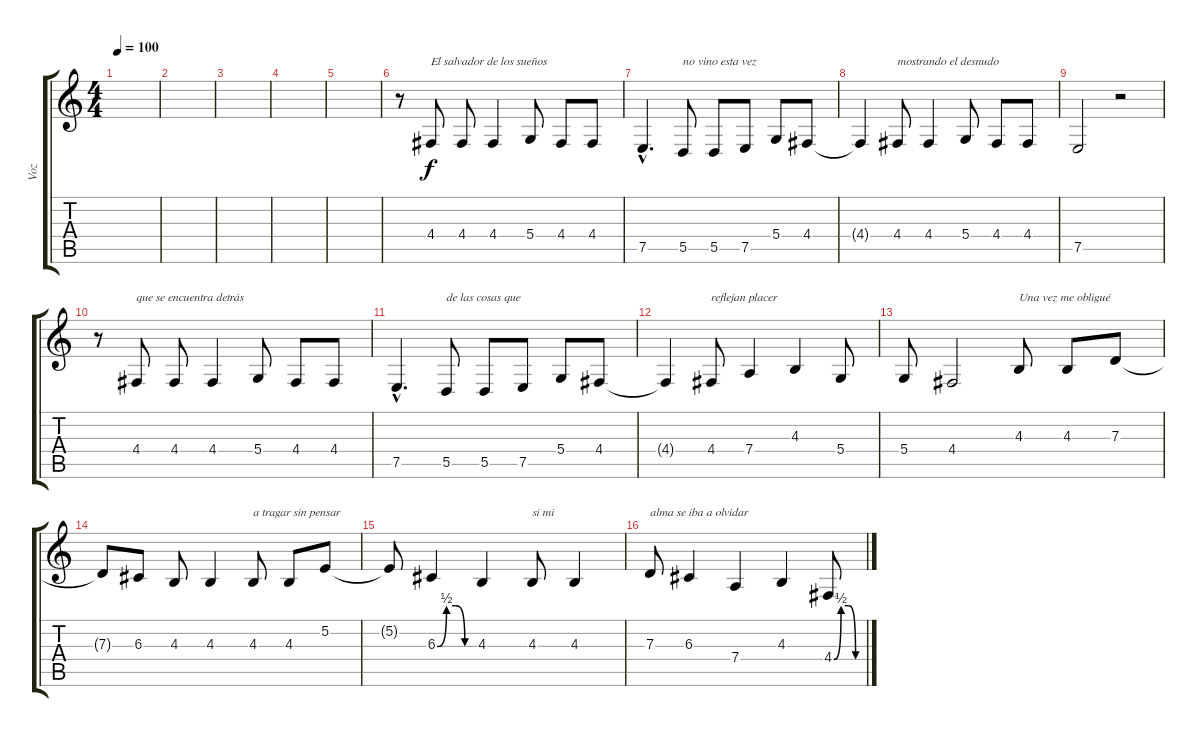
\track ("Voz" "Voz") {instrument lead8bassandlead}
\staff {score tabs}
\tuning (E4 B3 G3 D3 A2 D2) {hide}
\ts (4 4)
\tempo 100
\clef g2
\ks c
|
|
|
|
|
r.8 4.4.8{txt "El salvador de los sueños"} 4.4.8 4.4.4 5.4.8 4.4.8 4.4.8 |
7.5{hac}.4{d} 5.5.8{txt "no vino esta vez"} 5.5.8 7.5.8 5.4.8 4.4.8 |
4.4{t}.4 4.4.8{txt "mostrando el desnudo"} 4.4.4 5.4.8 4.4.8 4.4.8 |
7.5.2 r.2 |
r.8 4.4.8{txt "que se encuentra detrás"} 4.4.8 4.4.4 5.4.8 4.4.8 4.4.8 |
7.5{hac}.4{d} 5.5.8{txt "de las cosas que"} 5.5.8 7.5.8 5.4.8 4.4.8 |
4.4{t}.4 4.4.8{txt "reflejan placer"} 7.4.4 4.3.4 5.4.8 |
5.4.8 4.4.2 4.3.8{txt "Una vez me obligué"} 4.3.8 7.3.8 |
7.3{t}.8 6.3.8 4.3.8 4.3.4 4.3.8{txt "a tragar sin pensar"} 4.3.8 5.2.8 |
5.2{t}.8 6.3{be (custom 0 0 15 2 30 2 45 0 60 0)}.4 4.3.4 4.3.8{txt "si mi"} 4.3.4 |
7.3.8{txt "alma se iba a olvidar"} 6.3.4 7.4.4 4.3.4 4.4{be (custom 0 0 15 2 30 2 45 0 60 0)}.8
